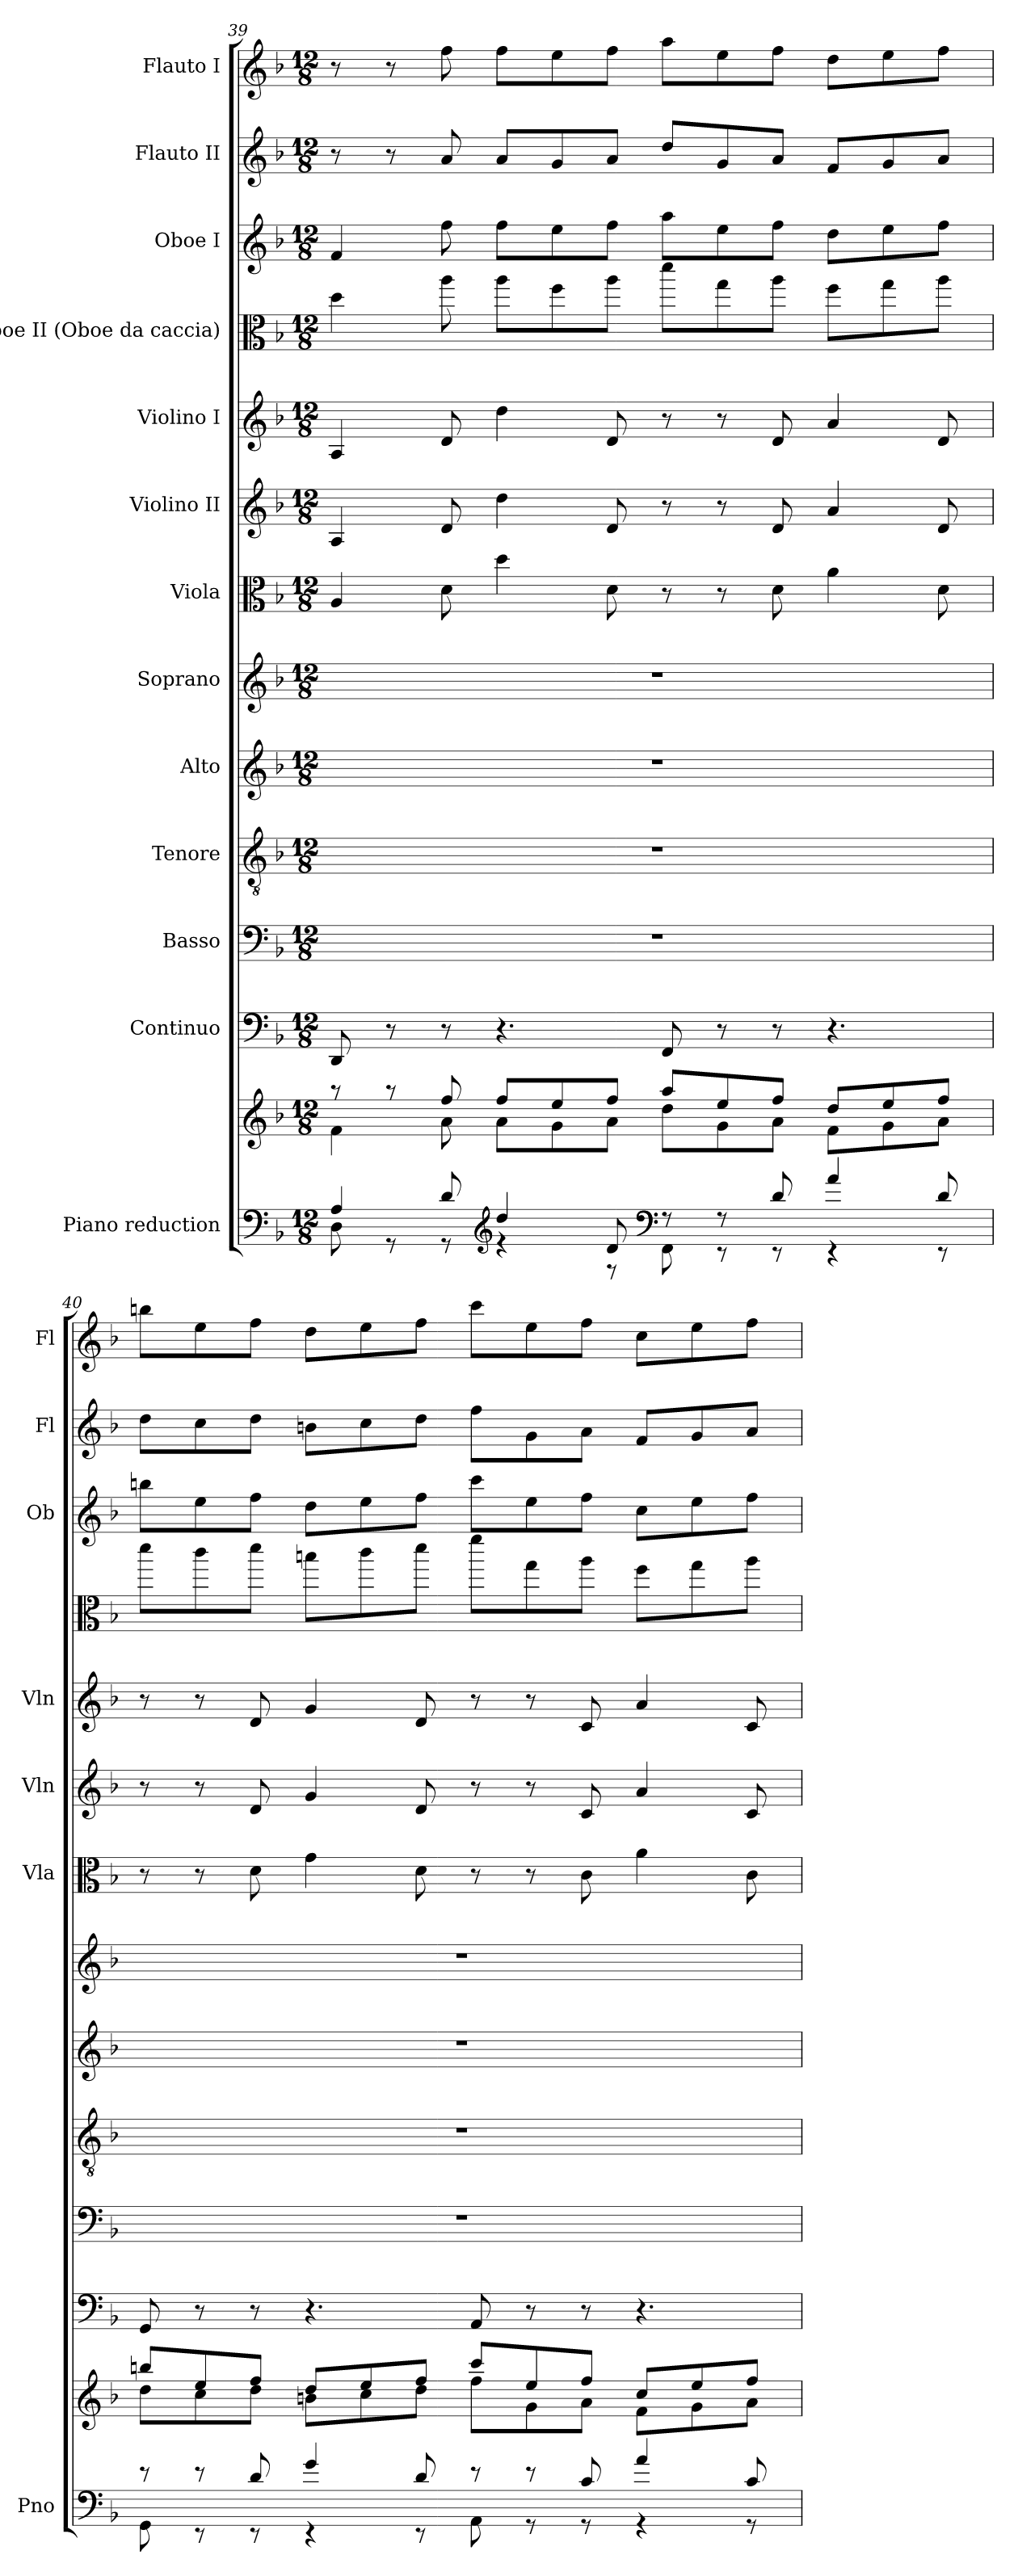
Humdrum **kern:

**kern	**kern	**kern	**kern	**kern	**kern	**kern	**kern	**kern	**kern	**kern	**kern	**kern	**kern
*part13	*part13	*part12	*part11	*part10	*part9	*part8	*part7	*part6	*part5	*part4	*part3	*part2	*part1
*staff14	*staff13	*staff12	*staff11	*staff10	*staff9	*staff8	*staff7	*staff6	*staff5	*staff4	*staff3	*staff2	*staff1
*I"Piano reduction	*	*I"Continuo	*I"Basso	*I"Tenore	*I"Alto	*I"Soprano	*I"Viola	*I"Violino II	*I"Violino I	*I"Oboe II (Oboe da caccia)	*I"Oboe I	*I"Flauto II	*I"Flauto I
*I'Pno	*	*	*	*	*	*	*I'Vla	*I'Vln	*I'Vln	*	*I'Ob	*I'Fl	*I'Fl
*clefF4	*clefG2	*clefF4	*clefF4	*clefGv2	*clefG2	*clefG2	*clefC3	*clefG2	*clefG2	*clefC3	*clefG2	*clefG2	*clefG2
*	*	*	*	*	*	*	*	*	*	*ITrd12c21	*	*	*
*k[b-]	*k[b-]	*k[b-]	*k[b-]	*k[b-]	*k[b-]	*k[b-]	*k[b-]	*k[b-]	*k[b-]	*k[b-]	*k[b-]	*k[b-]	*k[b-]
*M12/8	*M12/8	*M12/8	*M12/8	*M12/8	*M12/8	*M12/8	*M12/8	*M12/8	*M12/8	*M12/8	*M12/8	*M12/8	*M12/8
=39	=39	=39	=39	=39	=39	=39	=39	=39	=39	=39	=39	=39	=39
*^	*^	*	*	*	*	*	*	*	*	*	*	*	*
4A/	8D\	8r	4f\	8DD/	1.r	1.r	1.r	1.r	4A/	4A/	4A/	4d\	4f/	8r	8r
.	8r	8r	.	8r	.	.	.	.	.	.	.	.	.	8r	8r
8d/	8r	8ff/	8a\	8r	.	.	.	.	8d\	8d/	8d/	8a\	8ff\	8a/	8ff\
*clefG2	*	*	*	*	*	*	*	*	*	*	*	*	*	*	*
4dd/	4r	8ff/L	8a\L	4.r	.	.	.	.	4dd\	4dd\	4dd\	8a\L	8ff\L	8a/L	8ff\L
.	.	8ee/	8g\	.	.	.	.	.	.	.	.	8f\	8ee\	8g/	8ee\
8d/	8r	8ff/J	8a\J	.	.	.	.	.	8d\	8d/	8d/	8a\J	8ff\J	8a/J	8ff\J
*clefF4	*	*	*	*	*	*	*	*	*	*	*	*	*	*	*
8r	8FF\	8aa/L	8dd\L	8FF/	.	.	.	.	8r	8r	8r	8dd\L	8aa\L	8dd/L	8aa\L
8r	8r	8ee/	8g\	8r	.	.	.	.	8r	8r	8r	8g\	8ee\	8g/	8ee\
8d/	8r	8ff/J	8a\J	8r	.	.	.	.	8d\	8d/	8d/	8a\J	8ff\J	8a/J	8ff\J
4a/	4r	8dd/L	8f\L	4.r	.	.	.	.	4a\	4a/	4a/	8f\L	8dd\L	8f/L	8dd\L
.	.	8ee/	8g\	.	.	.	.	.	.	.	.	8g\	8ee\	8g/	8ee\
8d/	8r	8ff/J	8a\J	.	.	.	.	.	8d\	8d/	8d/	8a\J	8ff\J	8a/J	8ff\J
!!LO:PB:g=z
=40	=40	=40	=40	=40	=40	=40	=40	=40	=40	=40	=40	=40	=40	=40	=40
8r	8GG\	8bbn/L	8dd\L	8GG/	1.r	1.r	1.r	1.r	8r	8r	8r	8dd\L	8bbn\L	8dd\L	8bbn\L
8r	8r	8ee/	8cc\	8r	.	.	.	.	8r	8r	8r	8cc\	8ee\	8cc\	8ee\
8d/	8r	8ff/J	8dd\J	8r	.	.	.	.	8d\	8d/	8d/	8dd\J	8ff\J	8dd\J	8ff\J
4g/	4r	8dd/L	8bn\L	4.r	.	.	.	.	4g\	4g/	4g/	8bn\L	8dd\L	8bn\L	8dd\L
.	.	8ee/	8cc\	.	.	.	.	.	.	.	.	8cc\	8ee\	8cc\	8ee\
8d/	8r	8ff/J	8dd\J	.	.	.	.	.	8d\	8d/	8d/	8dd\J	8ff\J	8dd\J	8ff\J
8r	8AA\	8ccc/L	8ff\L	8AA/	.	.	.	.	8r	8r	8r	8ff\L	8ccc\L	8ff\L	8ccc\L
8r	8r	8ee/	8g\	8r	.	.	.	.	8r	8r	8r	8g\	8ee\	8g\	8ee\
8c/	8r	8ff/J	8a\J	8r	.	.	.	.	8c\	8c/	8c/	8a\J	8ff\J	8a\J	8ff\J
4a/	4r	8cc/L	8f\L	4.r	.	.	.	.	4a\	4a/	4a/	8f\L	8cc\L	8f/L	8cc\L
.	.	8ee/	8g\	.	.	.	.	.	.	.	.	8g\	8ee\	8g/	8ee\
8c/	8r	8ff/J	8a\J	.	.	.	.	.	8c\	8c/	8c/	8a\J	8ff\J	8a/J	8ff\J
*v	*v	*	*	*	*	*	*	*	*	*	*	*	*	*	*
*	*v	*v	*	*	*	*	*	*	*	*	*	*	*	*
=	=	=	=	=	=	=	=	=	=	=	=	=	=
*-	*-	*-	*-	*-	*-	*-	*-	*-	*-	*-	*-	*-	*-
